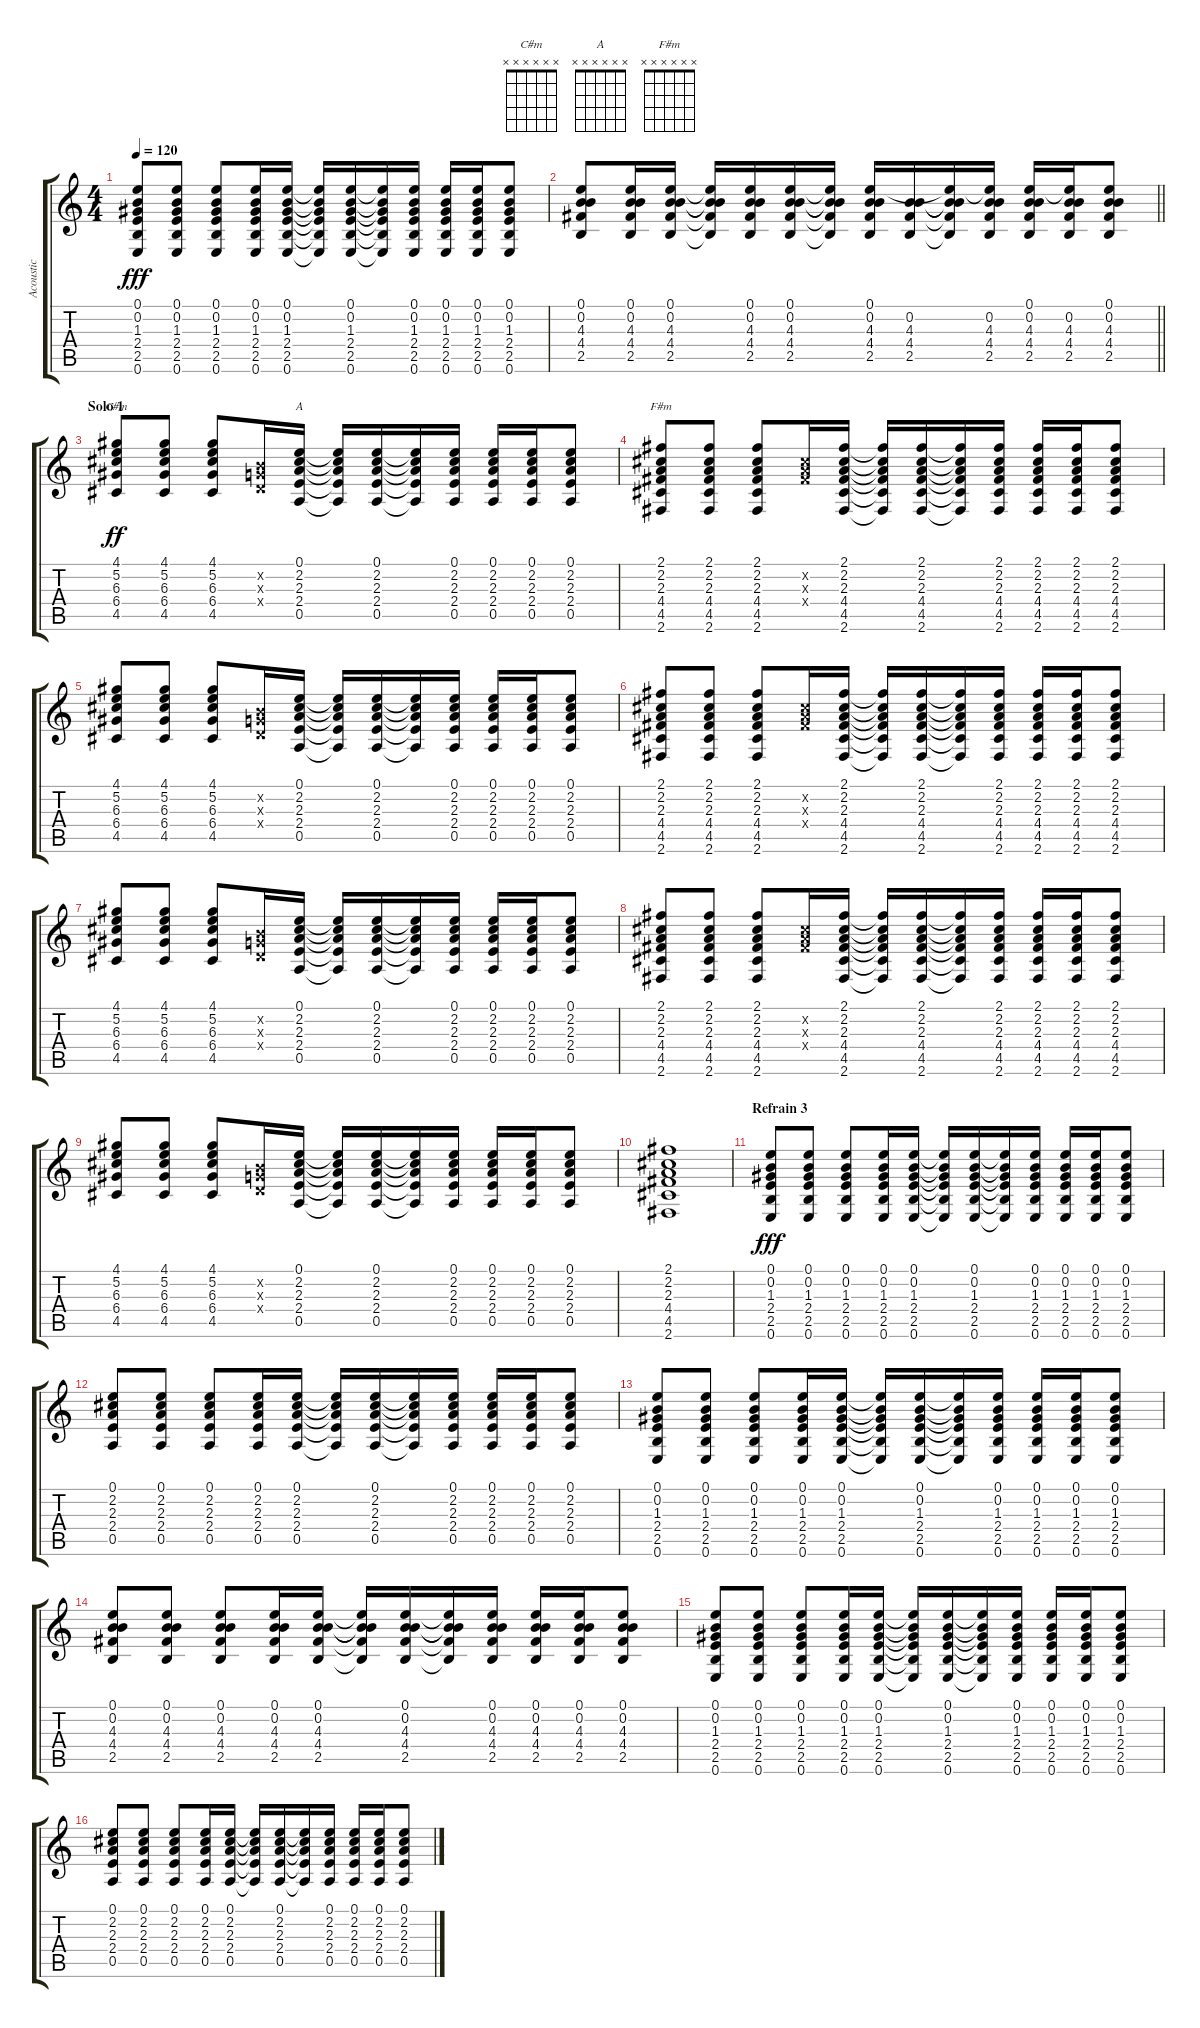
\track ("Acoustic" "Acoustic") {instrument acousticguitarsteel}
\staff {score tabs}
\tuning (E4 B3 G3 D3 A2 E2) {hide}
\chord ("C#m" x x x x x x)
\chord ("A" x x x x x x)
\chord ("F#m" x x x x x x)
\ts (4 4)
\tempo 120
\clef g2
\ks c
(0.1 0.2 1.3 2.4 2.5 0.6).8{dy fff} (0.1 0.2 1.3 2.4 2.5 0.6).8 (0.1 0.2 1.3 2.4 2.5 0.6).8 (0.1 0.2 1.3 2.4 2.5 0.6).16 (0.1 0.2 1.3 2.4 2.5 0.6).16 (0.1{t} 0.2{t} 1.3{t} 2.4{t} 2.5{t} 0.6{t}).16 (0.1 0.2 1.3 2.4 2.5 0.6).16 (0.1{t} 0.2{t} 1.3{t} 2.4{t} 2.5{t} 0.6{t}).16 (0.1 0.2 1.3 2.4 2.5 0.6).16 (0.1 0.2 1.3 2.4 2.5 0.6).16 (0.1 0.2 1.3 2.4 2.5 0.6).16 (0.1 0.2 1.3 2.4 2.5 0.6).8 |
\barLineRight lightlight
(0.1 0.2 4.3 4.4 2.5).8 (0.1 0.2 4.3 4.4 2.5).16 (0.1 0.2 4.3 4.4 2.5).16 (0.1{t} 0.2{t} 4.3{t} 4.4{t} 2.5{t}).16 (0.1 0.2 4.3 4.4 2.5).16 (0.1 0.2 4.3 4.4 2.5).16 (0.1{t} 0.2{t} 4.3{t} 4.4{t} 2.5{t}).16 (0.1 0.2 4.3 4.4 2.5).16 (0.2 4.3 4.4 2.5).16 (0.1{t} 0.2{t} 4.3{t} 4.4{t} 2.5{t}).16 (0.1{t} 0.2 4.3 4.4 2.5).16 (0.1 0.2 4.3 4.4 2.5).16 (0.1{t} 0.2 4.3 4.4 2.5).16 (0.1 0.2 4.3 4.4 2.5).8 |
\section ("" "Solo 1")
(4.1 5.2 6.3 6.4 4.5).8{ch "C#m" dy ff} (4.1 5.2 6.3 6.4 4.5).8 (4.1 5.2 6.3 6.4 4.5).8 (0.2{x} 0.3{x} 0.4{x}).16 (0.1 2.2 2.3 2.4 0.5).16{ch "A"} (0.1{t} 2.2{t} 2.3{t} 2.4{t} 0.5{t}).16 (0.1 2.2 2.3 2.4 0.5).16 (0.1{t} 2.2{t} 2.3{t} 2.4{t} 0.5{t}).16 (0.1 2.2 2.3 2.4 0.5).16 (0.1 2.2 2.3 2.4 0.5).16 (0.1 2.2 2.3 2.4 0.5).16 (0.1 2.2 2.3 2.4 0.5).8 |
(2.1 2.2 2.3 4.4 4.5 2.6).8{ch "F#m"} (2.1 2.2 2.3 4.4 4.5 2.6).8 (2.1 2.2 2.3 4.4 4.5 2.6).8 (2.2{x} 2.3{x} 4.4{x}).16 (2.1 2.2 2.3 4.4 4.5 2.6).16 (2.1{t} 2.2{t} 2.3{t} 4.4{t} 4.5{t} 2.6{t}).16 (2.1 2.2 2.3 4.4 4.5 2.6).16 (2.1{t} 2.2{t} 2.3{t} 4.4{t} 4.5{t} 2.6{t}).16 (2.1 2.2 2.3 4.4 4.5 2.6).16 (2.1 2.2 2.3 4.4 4.5 2.6).16 (2.1 2.2 2.3 4.4 4.5 2.6).16 (2.1 2.2 2.3 4.4 4.5 2.6).8 |
(4.1 5.2 6.3 6.4 4.5).8 (4.1 5.2 6.3 6.4 4.5).8 (4.1 5.2 6.3 6.4 4.5).8 (0.2{x} 0.3{x} 0.4{x}).16 (0.1 2.2 2.3 2.4 0.5).16 (0.1{t} 2.2{t} 2.3{t} 2.4{t} 0.5{t}).16 (0.1 2.2 2.3 2.4 0.5).16 (0.1{t} 2.2{t} 2.3{t} 2.4{t} 0.5{t}).16 (0.1 2.2 2.3 2.4 0.5).16 (0.1 2.2 2.3 2.4 0.5).16 (0.1 2.2 2.3 2.4 0.5).16 (0.1 2.2 2.3 2.4 0.5).8 |
(2.1 2.2 2.3 4.4 4.5 2.6).8 (2.1 2.2 2.3 4.4 4.5 2.6).8 (2.1 2.2 2.3 4.4 4.5 2.6).8 (2.2{x} 2.3{x} 4.4{x}).16 (2.1 2.2 2.3 4.4 4.5 2.6).16 (2.1{t} 2.2{t} 2.3{t} 4.4{t} 4.5{t} 2.6{t}).16 (2.1 2.2 2.3 4.4 4.5 2.6).16 (2.1{t} 2.2{t} 2.3{t} 4.4{t} 4.5{t} 2.6{t}).16 (2.1 2.2 2.3 4.4 4.5 2.6).16 (2.1 2.2 2.3 4.4 4.5 2.6).16 (2.1 2.2 2.3 4.4 4.5 2.6).16 (2.1 2.2 2.3 4.4 4.5 2.6).8 |
(4.1 5.2 6.3 6.4 4.5).8 (4.1 5.2 6.3 6.4 4.5).8 (4.1 5.2 6.3 6.4 4.5).8 (0.2{x} 0.3{x} 0.4{x}).16 (0.1 2.2 2.3 2.4 0.5).16 (0.1{t} 2.2{t} 2.3{t} 2.4{t} 0.5{t}).16 (0.1 2.2 2.3 2.4 0.5).16 (0.1{t} 2.2{t} 2.3{t} 2.4{t} 0.5{t}).16 (0.1 2.2 2.3 2.4 0.5).16 (0.1 2.2 2.3 2.4 0.5).16 (0.1 2.2 2.3 2.4 0.5).16 (0.1 2.2 2.3 2.4 0.5).8 |
(2.1 2.2 2.3 4.4 4.5 2.6).8 (2.1 2.2 2.3 4.4 4.5 2.6).8 (2.1 2.2 2.3 4.4 4.5 2.6).8 (2.2{x} 2.3{x} 4.4{x}).16 (2.1 2.2 2.3 4.4 4.5 2.6).16 (2.1{t} 2.2{t} 2.3{t} 4.4{t} 4.5{t} 2.6{t}).16 (2.1 2.2 2.3 4.4 4.5 2.6).16 (2.1{t} 2.2{t} 2.3{t} 4.4{t} 4.5{t} 2.6{t}).16 (2.1 2.2 2.3 4.4 4.5 2.6).16 (2.1 2.2 2.3 4.4 4.5 2.6).16 (2.1 2.2 2.3 4.4 4.5 2.6).16 (2.1 2.2 2.3 4.4 4.5 2.6).8 |
(4.1 5.2 6.3 6.4 4.5).8 (4.1 5.2 6.3 6.4 4.5).8 (4.1 5.2 6.3 6.4 4.5).8 (0.2{x} 0.3{x} 0.4{x}).16 (0.1 2.2 2.3 2.4 0.5).16 (0.1{t} 2.2{t} 2.3{t} 2.4{t} 0.5{t}).16 (0.1 2.2 2.3 2.4 0.5).16 (0.1{t} 2.2{t} 2.3{t} 2.4{t} 0.5{t}).16 (0.1 2.2 2.3 2.4 0.5).16 (0.1 2.2 2.3 2.4 0.5).16 (0.1 2.2 2.3 2.4 0.5).16 (0.1 2.2 2.3 2.4 0.5).8 |
(2.1 2.2 2.3 4.4 4.5 2.6).1 |
\section ("" "Refrain 3")
(0.1 0.2 1.3 2.4 2.5 0.6).8{dy fff} (0.1 0.2 1.3 2.4 2.5 0.6).8 (0.1 0.2 1.3 2.4 2.5 0.6).8 (0.1 0.2 1.3 2.4 2.5 0.6).16 (0.1 0.2 1.3 2.4 2.5 0.6).16 (0.1{t} 0.2{t} 1.3{t} 2.4{t} 2.5{t} 0.6{t}).16 (0.1 0.2 1.3 2.4 2.5 0.6).16 (0.1{t} 0.2{t} 1.3{t} 2.4{t} 2.5{t} 0.6{t}).16 (0.1 0.2 1.3 2.4 2.5 0.6).16 (0.1 0.2 1.3 2.4 2.5 0.6).16 (0.1 0.2 1.3 2.4 2.5 0.6).16 (0.1 0.2 1.3 2.4 2.5 0.6).8 |
(0.1 2.2 2.3 2.4 0.5).8 (0.1 2.2 2.3 2.4 0.5).8 (0.1 2.2 2.3 2.4 0.5).8 (0.1 2.2 2.3 2.4 0.5).16 (0.1 2.2 2.3 2.4 0.5).16 (0.1{t} 2.2{t} 2.3{t} 2.4{t} 0.5{t}).16 (0.1 2.2 2.3 2.4 0.5).16 (0.1{t} 2.2{t} 2.3{t} 2.4{t} 0.5{t}).16 (0.1 2.2 2.3 2.4 0.5).16 (0.1 2.2 2.3 2.4 0.5).16 (0.1 2.2 2.3 2.4 0.5).16 (0.1 2.2 2.3 2.4 0.5).8 |
(0.1 0.2 1.3 2.4 2.5 0.6).8 (0.1 0.2 1.3 2.4 2.5 0.6).8 (0.1 0.2 1.3 2.4 2.5 0.6).8 (0.1 0.2 1.3 2.4 2.5 0.6).16 (0.1 0.2 1.3 2.4 2.5 0.6).16 (0.1{t} 0.2{t} 1.3{t} 2.4{t} 2.5{t} 0.6{t}).16 (0.1 0.2 1.3 2.4 2.5 0.6).16 (0.1{t} 0.2{t} 1.3{t} 2.4{t} 2.5{t} 0.6{t}).16 (0.1 0.2 1.3 2.4 2.5 0.6).16 (0.1 0.2 1.3 2.4 2.5 0.6).16 (0.1 0.2 1.3 2.4 2.5 0.6).16 (0.1 0.2 1.3 2.4 2.5 0.6).8 |
(0.1 0.2 4.3 4.4 2.5).8 (0.1 0.2 4.3 4.4 2.5).8 (0.1 0.2 4.3 4.4 2.5).8 (0.1 0.2 4.3 4.4 2.5).16 (0.1 0.2 4.3 4.4 2.5).16 (0.1{t} 0.2{t} 4.3{t} 4.4{t} 2.5{t}).16 (0.1 0.2 4.3 4.4 2.5).16 (0.1{t} 0.2{t} 4.3{t} 4.4{t} 2.5{t}).16 (0.1 0.2 4.3 4.4 2.5).16 (0.1 0.2 4.3 4.4 2.5).16 (0.1 0.2 4.3 4.4 2.5).16 (0.1 0.2 4.3 4.4 2.5).8 |
(0.1 0.2 1.3 2.4 2.5 0.6).8 (0.1 0.2 1.3 2.4 2.5 0.6).8 (0.1 0.2 1.3 2.4 2.5 0.6).8 (0.1 0.2 1.3 2.4 2.5 0.6).16 (0.1 0.2 1.3 2.4 2.5 0.6).16 (0.1{t} 0.2{t} 1.3{t} 2.4{t} 2.5{t} 0.6{t}).16 (0.1 0.2 1.3 2.4 2.5 0.6).16 (0.1{t} 0.2{t} 1.3{t} 2.4{t} 2.5{t} 0.6{t}).16 (0.1 0.2 1.3 2.4 2.5 0.6).16 (0.1 0.2 1.3 2.4 2.5 0.6).16 (0.1 0.2 1.3 2.4 2.5 0.6).16 (0.1 0.2 1.3 2.4 2.5 0.6).8 |
(0.1 2.2 2.3 2.4 0.5).8 (0.1 2.2 2.3 2.4 0.5).8 (0.1 2.2 2.3 2.4 0.5).8 (0.1 2.2 2.3 2.4 0.5).16 (0.1 2.2 2.3 2.4 0.5).16 (0.1{t} 2.2{t} 2.3{t} 2.4{t} 0.5{t}).16 (0.1 2.2 2.3 2.4 0.5).16 (0.1{t} 2.2{t} 2.3{t} 2.4{t} 0.5{t}).16 (0.1 2.2 2.3 2.4 0.5).16 (0.1 2.2 2.3 2.4 0.5).16 (0.1 2.2 2.3 2.4 0.5).16 (0.1 2.2 2.3 2.4 0.5).8
